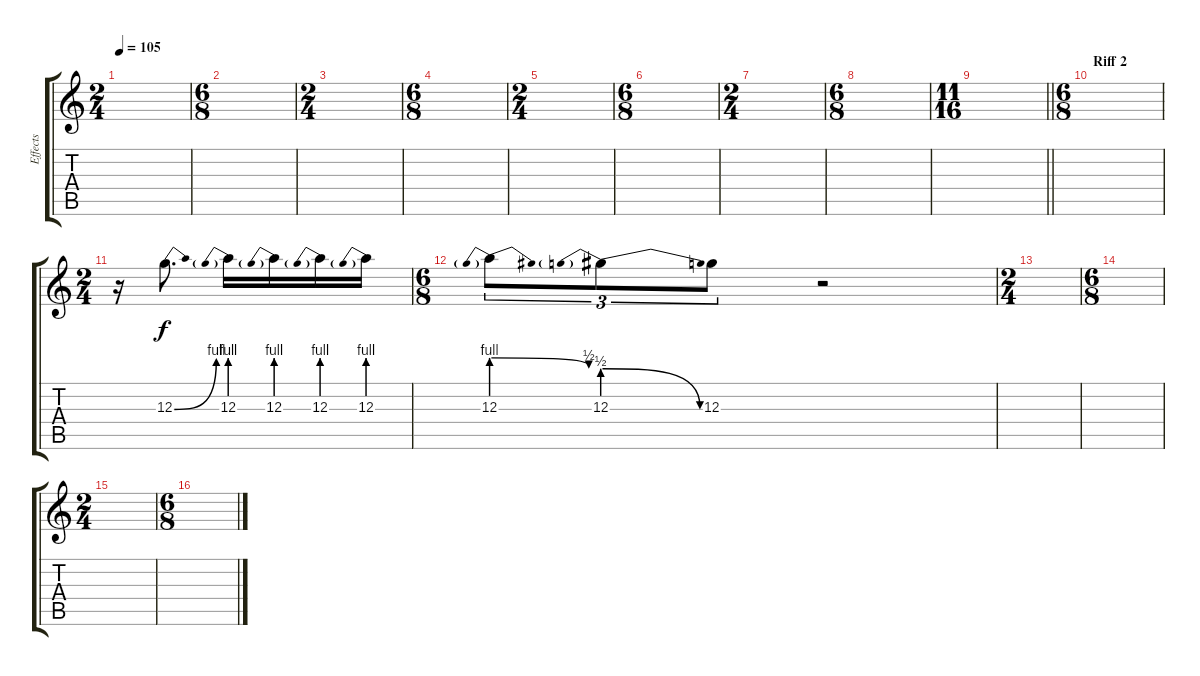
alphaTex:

\track ("Effects" "Effects") {instrument electricguitarclean}
\staff {score tabs}
\tuning (E4 B3 G3 D3 A2 E2) {hide}
\ts (2 4)
\tempo 105
\clef g2
\ks c
|
\ts (6 8)
|
\ts (2 4)
|
\ts (6 8)
|
\ts (2 4)
|
\ts (6 8)
|
\ts (2 4)
|
\ts (6 8)
|
\ts (11 16)
\barLineRight lightlight
|
\ts (6 8)
\section ("" "Riff 2")
|
\ts (2 4)
r.16{volume 10 instrument overdrivenguitar} 12.3{be (bend 0 0 60 4)}.8{d} 12.3{be (prebend 0 4 60 4)}.16 12.3{be (prebend 0 4 60 4)}.16 12.3{be (prebend 0 4 60 4)}.16 12.3{be (prebend 0 4 60 4)}.16 |
\ts (6 8)
12.3{be (prebendrelease 0 4 60 2)}.8{tu (3 2)} 12.3{be (prebendrelease 0 2 60 0)}.8{tu (3 2)} 12.3.8{tu (3 2)} r.2 |
\ts (2 4)
|
\ts (6 8)
|
\ts (2 4)
|
\ts (6 8)
